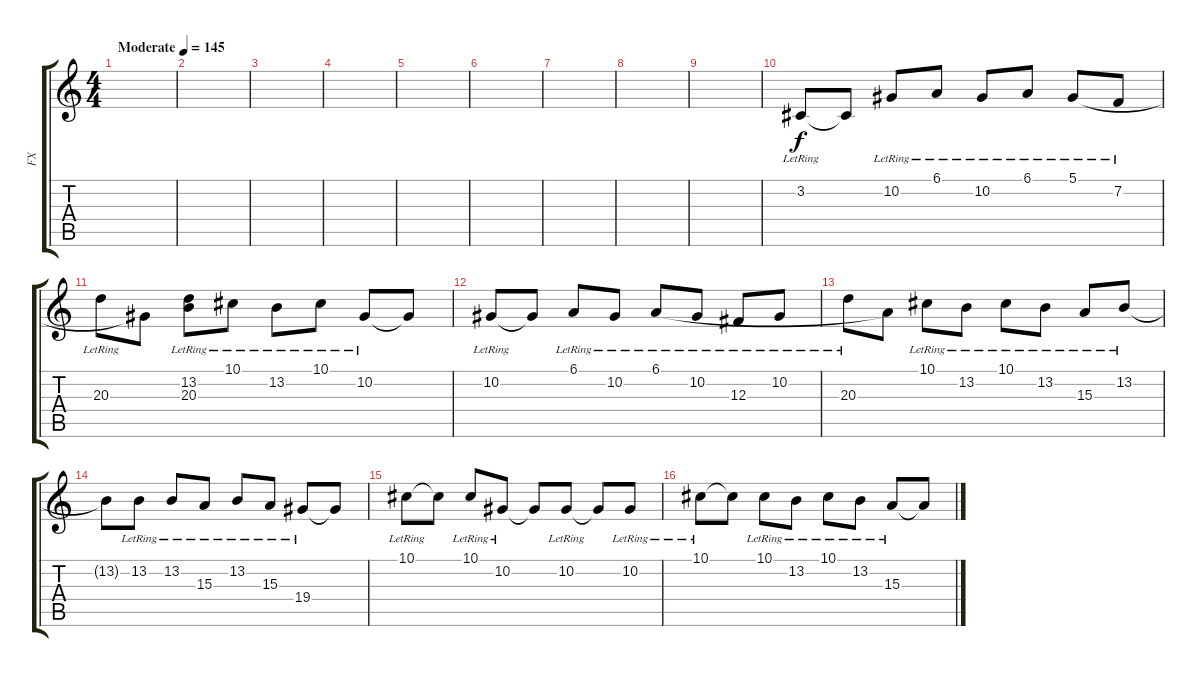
\track ("FX" "FX") {instrument electricpiano1}
\staff {score tabs}
\tuning (Eb4 Bb3 Gb3 Db3 Ab2 Eb2) {hide}
\ts (4 4)
\tempo (145 "Moderate")
\clef g2
\ks c
|
|
|
|
|
|
|
|
|
3.2{lr}.8 3.2{t}.8 10.2{lr}.8 6.1{lr}.8 10.2{lr}.8 6.1{lr}.8 5.1{lr}.8 7.2{lr}.8 |
20.3{lr}.8 5.1{t}.8 (13.2{lr} 20.3{lr}).8 10.1{lr}.8 13.2{lr}.8 10.1{lr}.8 10.2{lr}.8 10.2{t}.8 |
10.2{lr}.8 10.2{t}.8 6.1{lr}.8 10.2{lr}.8 6.1{lr}.8 10.2{lr}.8 12.3{lr}.8 10.2{lr}.8 |
20.3{lr}.8 6.1{t}.8 10.1{lr}.8 13.2{lr}.8 10.1{lr}.8 13.2{lr}.8 15.3{lr}.8 13.2{lr}.8 |
13.2{t}.8 13.2{lr}.8 13.2{lr}.8 15.3{lr}.8 13.2{lr}.8 15.3{lr}.8 19.4{lr}.8 19.4{t}.8 |
10.1{lr}.8 10.1{t}.8 10.1{lr}.8 10.2{lr}.8 10.2{t}.8 10.2{lr}.8 10.2{t}.8 10.2{lr}.8 |
10.1{lr}.8 10.1{t}.8 10.1{lr}.8 13.2{lr}.8 10.1{lr}.8 13.2{lr}.8 15.3{lr}.8 15.3{t}.8
